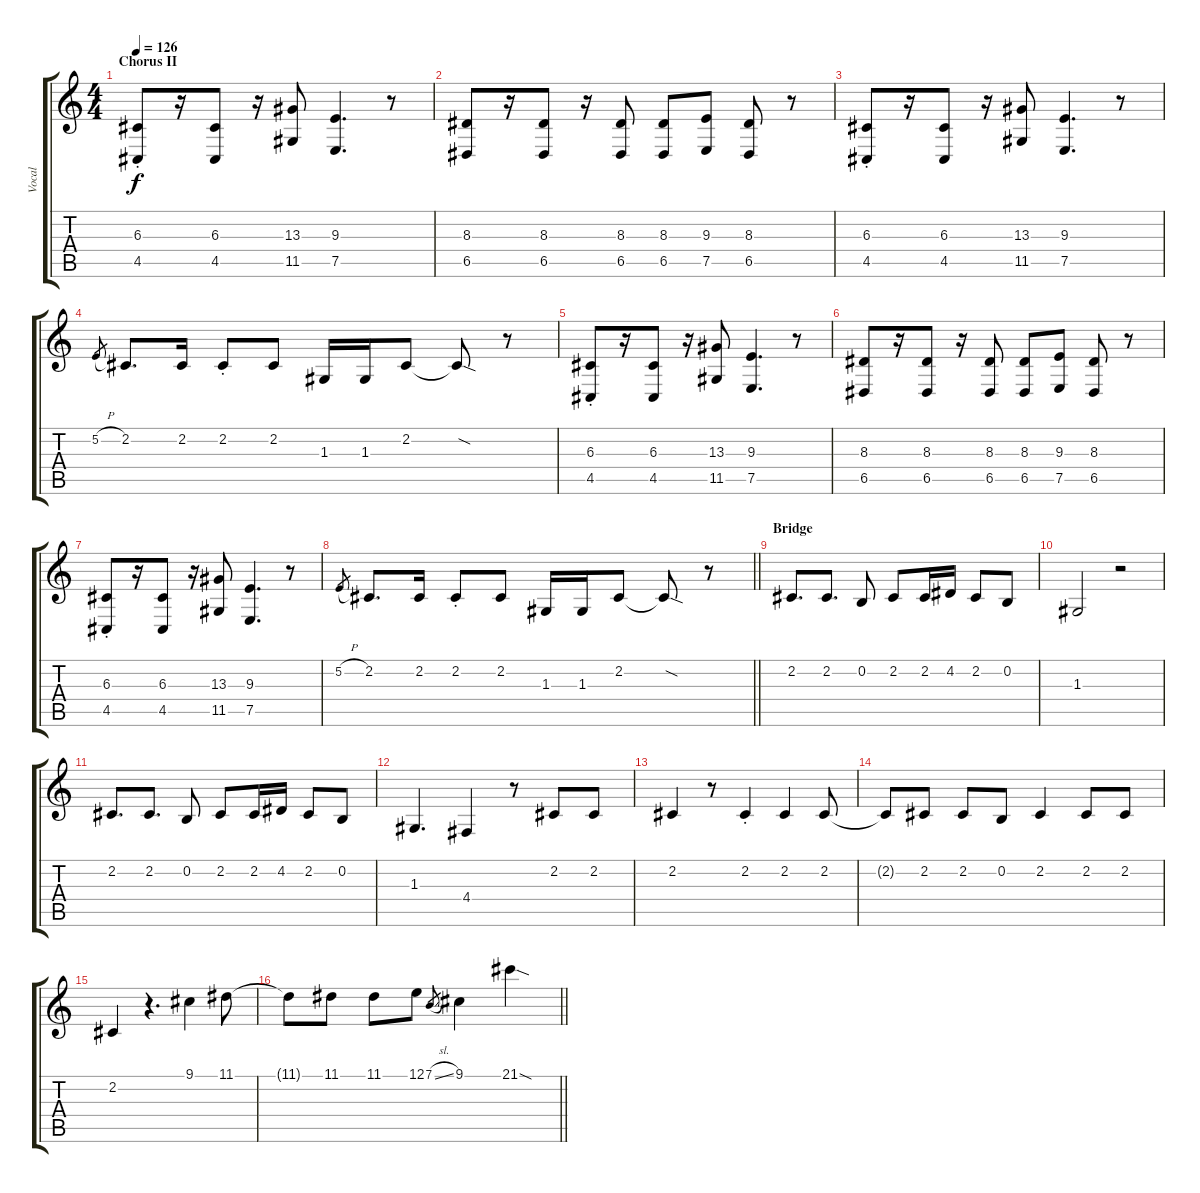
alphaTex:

\track ("Vocal" "Vocal") {instrument lead2sawtooth}
\staff {score tabs}
\tuning (E4 B3 G3 D3 A2 E2) {hide}
\ts (4 4)
\section ("" "Chorus II")
\tempo 126
\clef g2
\ks c
(6.3{st} 4.5{st}).8{dy f} r.16 (6.3 4.5).8 r.16 (13.3 11.5).8 (9.3 7.5).4{d} r.8 |
(8.3 6.5).8 r.16 (8.3 6.5).8 r.16 (8.3 6.5).8 (8.3 6.5).8 (9.3 7.5).8 (8.3 6.5).8 r.8 |
(6.3{st} 4.5{st}).8 r.16 (6.3 4.5).8 r.16 (13.3 11.5).8 (9.3 7.5).4{d} r.8 |
5.2{h}.8{gr} 2.2.8{d} 2.2.16 2.2{st}.8 2.2.8 1.3.16 1.3.16 2.2.8 2.2{sod t}.8 r.8 |
(6.3{st} 4.5{st}).8 r.16 (6.3 4.5).8 r.16 (13.3 11.5).8 (9.3 7.5).4{d} r.8 |
(8.3 6.5).8 r.16 (8.3 6.5).8 r.16 (8.3 6.5).8 (8.3 6.5).8 (9.3 7.5).8 (8.3 6.5).8 r.8 |
(6.3{st} 4.5{st}).8 r.16 (6.3 4.5).8 r.16 (13.3 11.5).8 (9.3 7.5).4{d} r.8 |
\barLineRight lightlight
5.2{h}.8{gr} 2.2.8{d} 2.2.16 2.2{st}.8 2.2.8 1.3.16 1.3.16 2.2.8 2.2{sod t}.8 r.8 |
\section ("" "Bridge")
2.2.8{d} 2.2.8{d} 0.2.8 2.2.8 2.2.16 4.2.16 2.2.8 0.2.8 |
1.3.2 r.2 |
2.2.8{d} 2.2.8{d} 0.2.8 2.2.8 2.2.16 4.2.16 2.2.8 0.2.8 |
1.3.4{d} 4.4.4 r.8 2.2.8 2.2.8 |
2.2.4 r.8 2.2{st}.4 2.2.4 2.2.8 |
2.2{t}.8 2.2.8 2.2.8 0.2.8 2.2.4 2.2.8 2.2.8 |
2.2.4 r.4{d} 9.1.4 11.1.8 |
\barLineRight lightlight
11.1{t}.8 11.1.8 11.1.8 12.1.8 7.1{sl}.8{gr} 9.1.4 21.1{sod}.4
